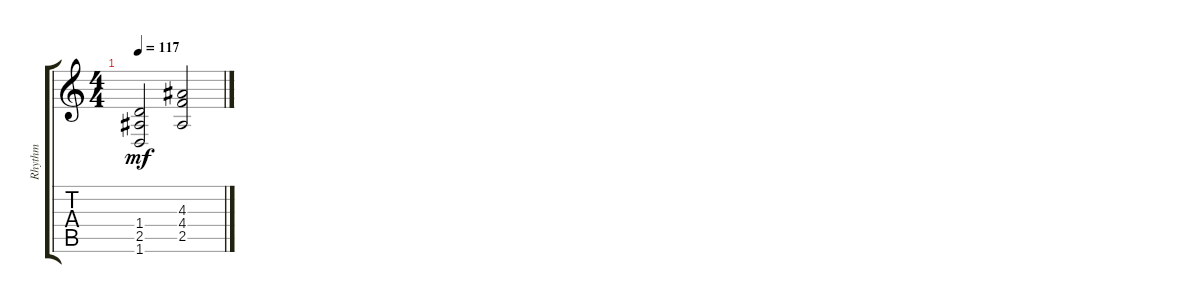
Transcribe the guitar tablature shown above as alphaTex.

\track ("Rhythm" "Rhythm") {instrument distortionguitar}
\staff {score tabs}
\tuning (Eb4 Bb3 Gb3 Db3 Ab2 Db2) {hide}
\ts (4 4)
\tempo 117
\clef g2
\ks c
(1.4 2.5 1.6).2{dy mf} (4.3 4.4 2.5).2
